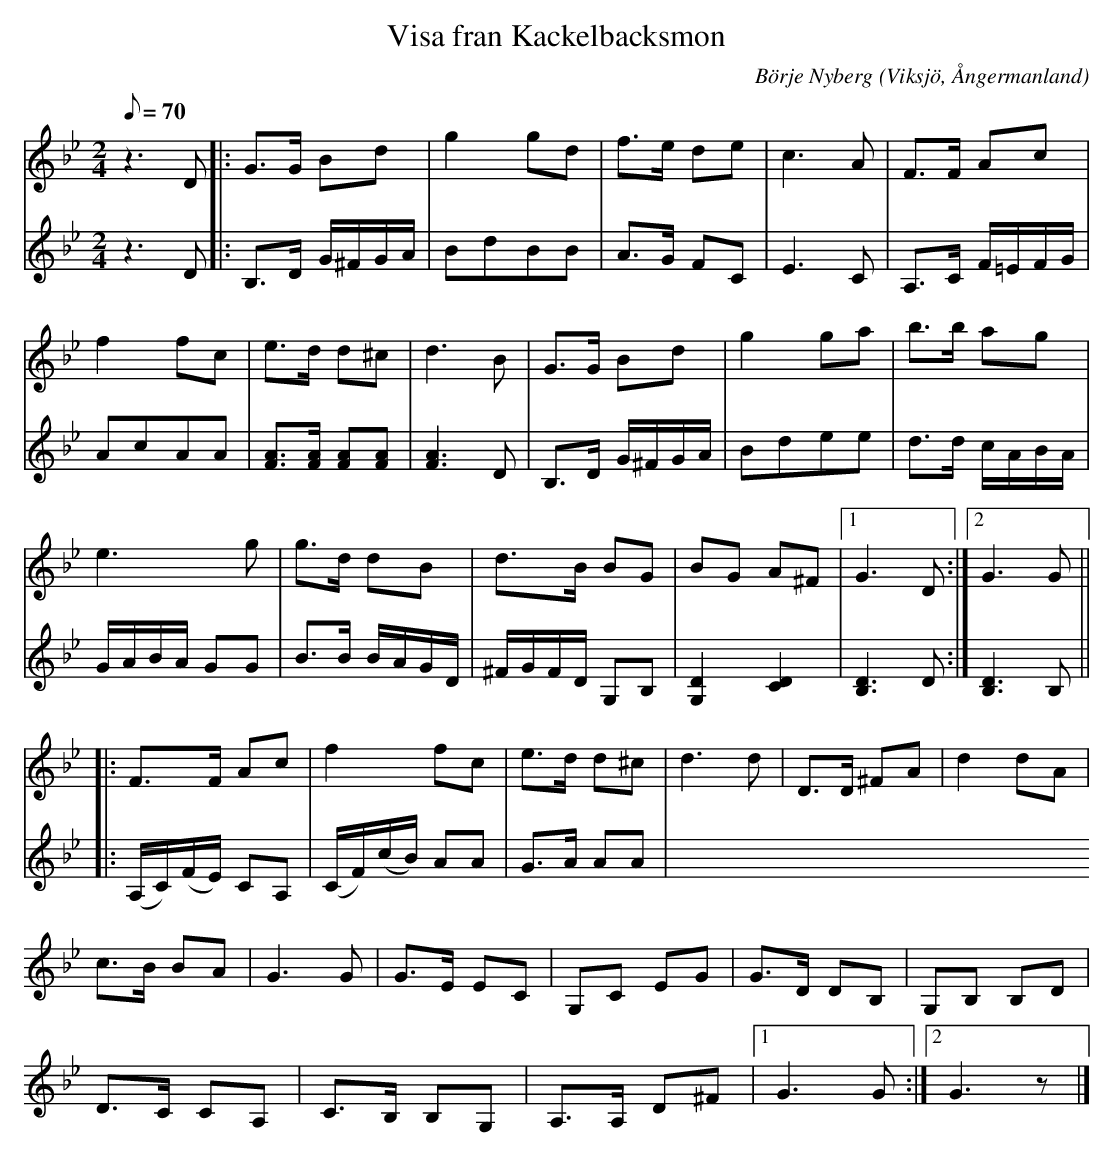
X:1
T:Visa fran Kackelbacksmon
C:Börje Nyberg
O:Viksjö, Ångermanland
M:2/4
L:1/8
Q:70
K:Gm
V:1
z2> D2|: G>G Bd | g2 gd | f>e de | c2>A2 | F>F Ac |
f2 fc | e>d d^c | d2>B2 | G>G Bd |g2 ga | b>b ag |
e2> g2 | g>d dB |d>B BG |BG A^F |1 G2> D2 :|2 G2> G2 ||
|: F>F Ac | f2 fc | e>d d^c | d2>d2 | D>D ^FA | d2 dA |
c>B BA |G2> G2 | G>E EC | G,C EG | G>D DB, | G,B, B,D |
D>C CA, | C>B, B,G, | A,>A, D^F |1 G2> G2 :|2 G2> z2 |]
V:2
z2> D2 |: B,>D G/2^F/2G/2A/2 | BdBB | A>G FC | E2>C2 | A,>C F/2=E/2F/2G/2 |
AcAA | [AF]>[AF] [AF][AF] | [A2F2]> D2 | B,>D G/2^F/2G/2A/2 | Bdee | d>d c/2A/2B/2A/2 |
G/2A/2B/2A/2 GG | B>B B/2A/2G/2D/2 | ^F/2G/2F/2D/2 G,B, | [G,2D2] [C2D2] | [D2B,2]> D2 :| [D2B,2]> B,2 ||
|: (A,/2C/2)(F/2E/2) CA, | (C/2F/2)(c/2B/2) AA | G>A AA |
